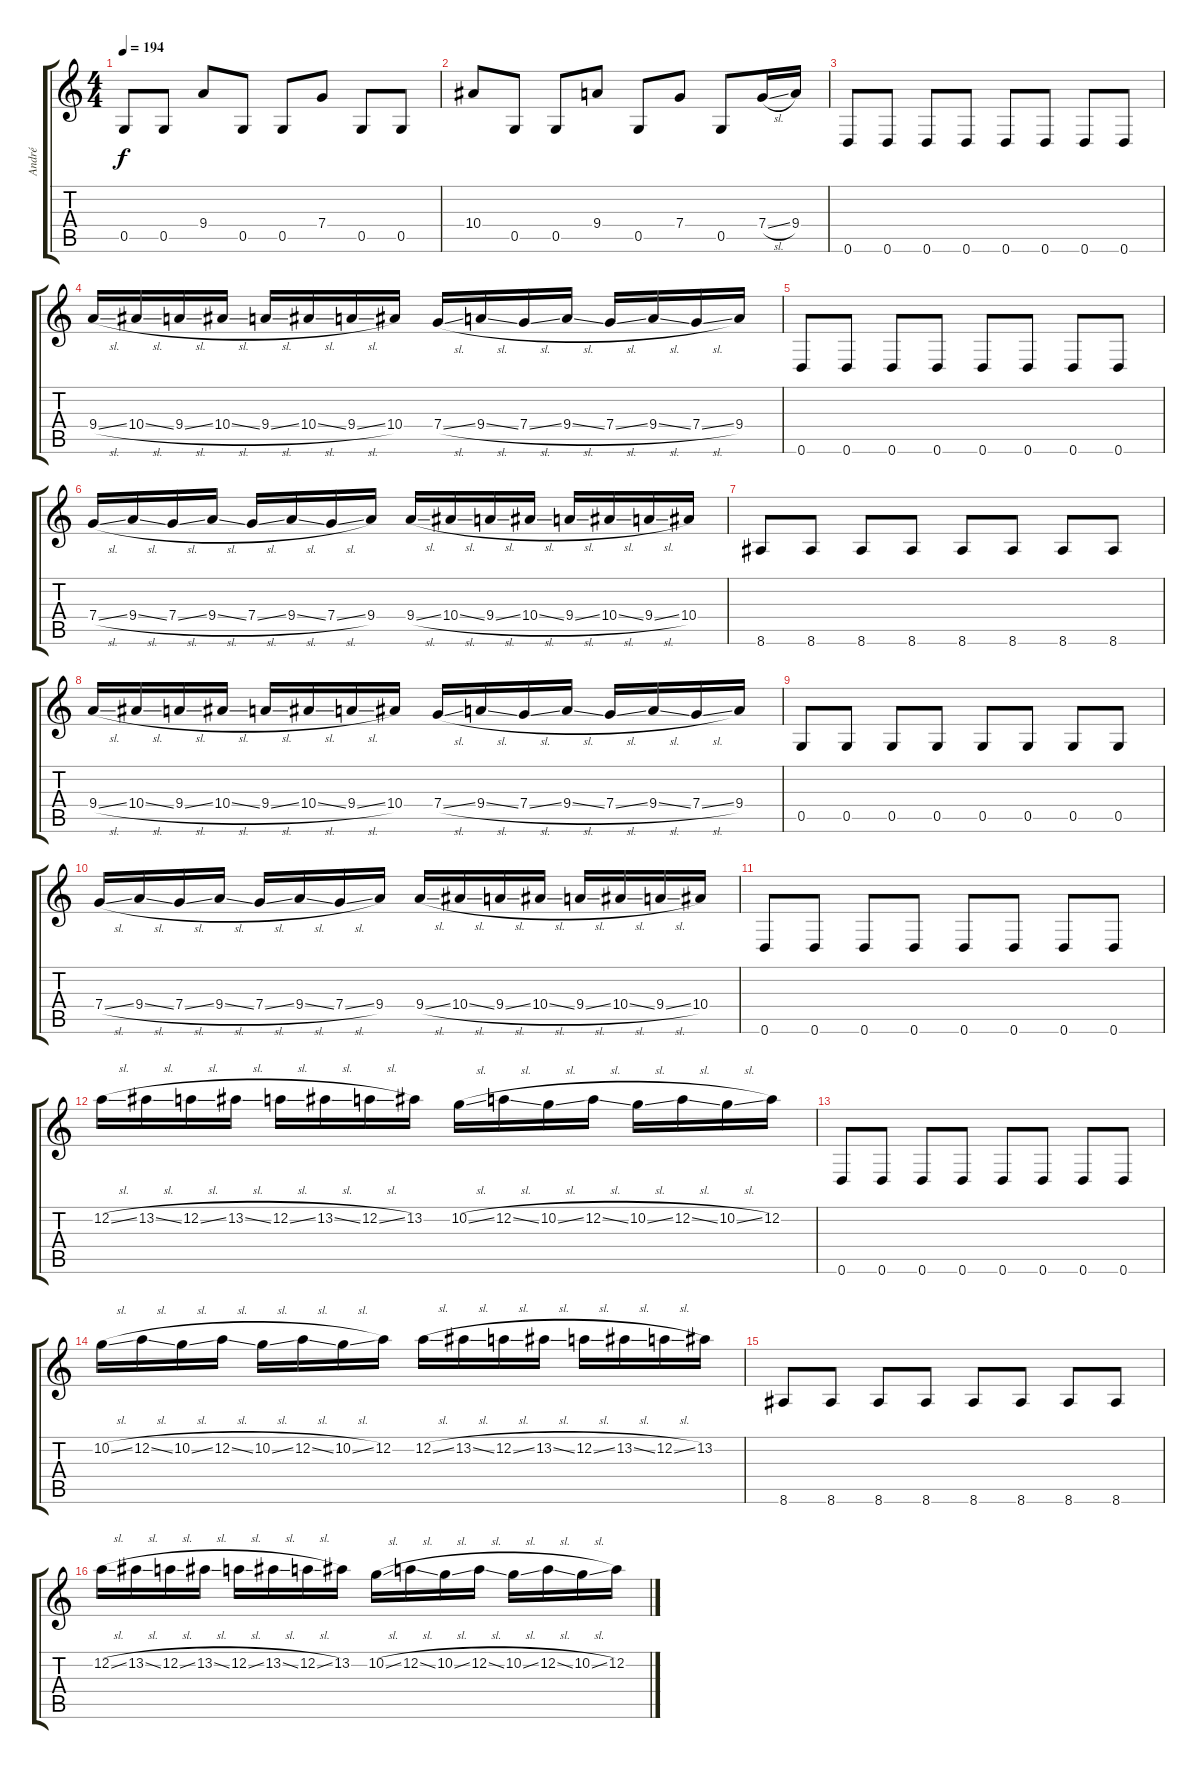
\track ("André" "André") {instrument distortionguitar}
\staff {score tabs}
\tuning (D4 A3 F3 C3 G2 D2) {hide}
\ts (4 4)
\tempo 194
\clef g2
\ks c
0.5.8{dy f} 0.5.8 9.4.8 0.5.8 0.5.8 7.4.8 0.5.8 0.5.8 |
10.4.8 0.5.8 0.5.8 9.4.8 0.5.8 7.4.8 0.5.8 7.4{sl}.16 9.4.16 |
0.6.8 0.6.8 0.6.8 0.6.8 0.6.8 0.6.8 0.6.8 0.6.8 |
9.4{sl}.16 10.4{sl}.16 9.4{sl}.16 10.4{sl}.16 9.4{sl}.16 10.4{sl}.16 9.4{sl}.16 10.4.16 7.4{sl}.16 9.4{sl}.16 7.4{sl}.16 9.4{sl}.16 7.4{sl}.16 9.4{sl}.16 7.4{sl}.16 9.4.16 |
0.6.8 0.6.8 0.6.8 0.6.8 0.6.8 0.6.8 0.6.8 0.6.8 |
7.4{sl}.16 9.4{sl}.16 7.4{sl}.16 9.4{sl}.16 7.4{sl}.16 9.4{sl}.16 7.4{sl}.16 9.4.16 9.4{sl}.16 10.4{sl}.16 9.4{sl}.16 10.4{sl}.16 9.4{sl}.16 10.4{sl}.16 9.4{sl}.16 10.4.16 |
8.6.8 8.6.8 8.6.8 8.6.8 8.6.8 8.6.8 8.6.8 8.6.8 |
9.4{sl}.16 10.4{sl}.16 9.4{sl}.16 10.4{sl}.16 9.4{sl}.16 10.4{sl}.16 9.4{sl}.16 10.4.16 7.4{sl}.16 9.4{sl}.16 7.4{sl}.16 9.4{sl}.16 7.4{sl}.16 9.4{sl}.16 7.4{sl}.16 9.4.16 |
0.5.8 0.5.8 0.5.8 0.5.8 0.5.8 0.5.8 0.5.8 0.5.8 |
7.4{sl}.16 9.4{sl}.16 7.4{sl}.16 9.4{sl}.16 7.4{sl}.16 9.4{sl}.16 7.4{sl}.16 9.4.16 9.4{sl}.16 10.4{sl}.16 9.4{sl}.16 10.4{sl}.16 9.4{sl}.16 10.4{sl}.16 9.4{sl}.16 10.4.16 |
0.6.8 0.6.8 0.6.8 0.6.8 0.6.8 0.6.8 0.6.8 0.6.8 |
12.2{sl}.16 13.2{sl}.16 12.2{sl}.16 13.2{sl}.16 12.2{sl}.16 13.2{sl}.16 12.2{sl}.16 13.2.16 10.2{sl}.16 12.2{sl}.16 10.2{sl}.16 12.2{sl}.16 10.2{sl}.16 12.2{sl}.16 10.2{sl}.16 12.2.16 |
0.6.8 0.6.8 0.6.8 0.6.8 0.6.8 0.6.8 0.6.8 0.6.8 |
10.2{sl}.16 12.2{sl}.16 10.2{sl}.16 12.2{sl}.16 10.2{sl}.16 12.2{sl}.16 10.2{sl}.16 12.2.16 12.2{sl}.16 13.2{sl}.16 12.2{sl}.16 13.2{sl}.16 12.2{sl}.16 13.2{sl}.16 12.2{sl}.16 13.2.16 |
8.6.8 8.6.8 8.6.8 8.6.8 8.6.8 8.6.8 8.6.8 8.6.8 |
12.2{sl}.16 13.2{sl}.16 12.2{sl}.16 13.2{sl}.16 12.2{sl}.16 13.2{sl}.16 12.2{sl}.16 13.2.16 10.2{sl}.16 12.2{sl}.16 10.2{sl}.16 12.2{sl}.16 10.2{sl}.16 12.2{sl}.16 10.2{sl}.16 12.2.16
